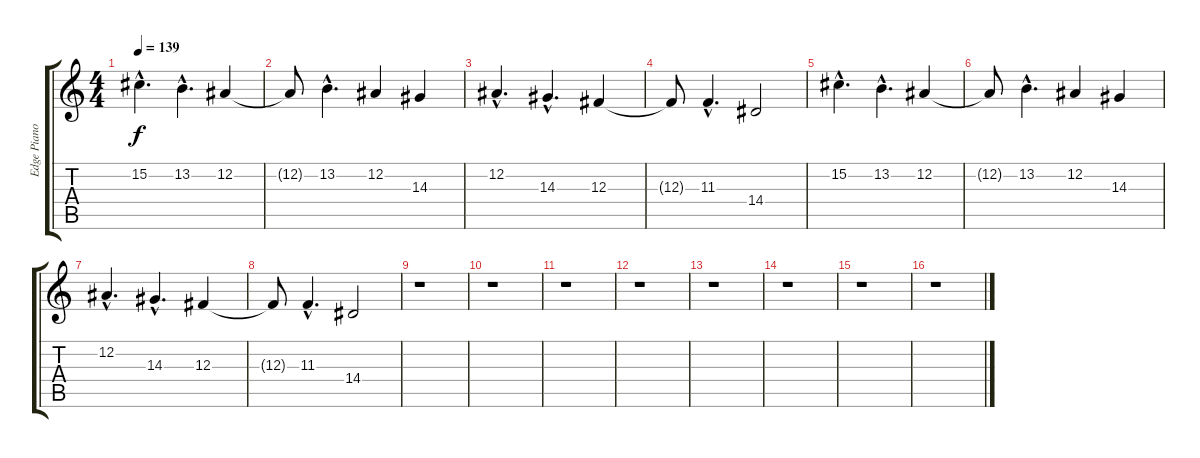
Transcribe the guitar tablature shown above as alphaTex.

\track ("Edge Piano 3" "Edge Piano") {instrument electricgrandpiano}
\staff {score tabs}
\tuning (Eb4 Bb3 Gb3 Db3 Ab2 Eb2) {hide}
\ts (4 4)
\tempo 139
\clef g2
\ks c
15.2{hac}.4{d dy f} 13.2{hac}.4{d} 12.2.4 |
12.2{t}.8 13.2{hac}.4{d} 12.2.4 14.3.4 |
12.2{hac}.4{d} 14.3{hac}.4{d} 12.3.4 |
12.3{t}.8 11.3{hac}.4{d} 14.4.2 |
15.2{hac}.4{d} 13.2{hac}.4{d} 12.2.4 |
12.2{t}.8 13.2{hac}.4{d} 12.2.4 14.3.4 |
12.2{hac}.4{d} 14.3{hac}.4{d} 12.3.4 |
12.3{t}.8 11.3{hac}.4{d} 14.4.2 |
r.1 |
r.1 |
r.1 |
r.1 |
r.1 |
r.1 |
r.1 |
r.1
